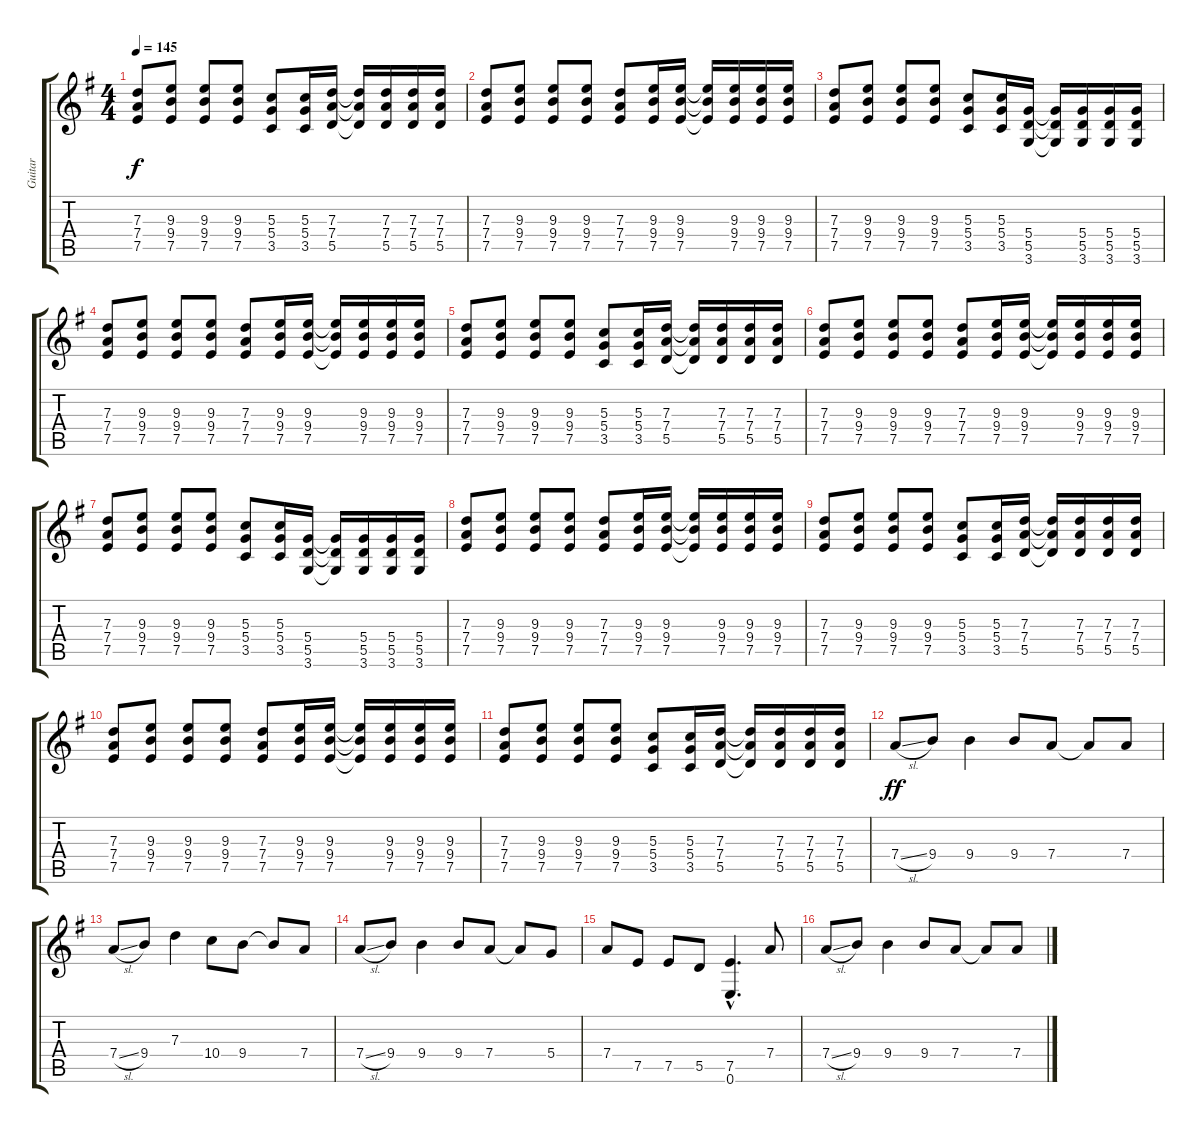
\track ("Guitar" "Guitar") {instrument distortionguitar}
\staff {score tabs}
\tuning (E4 B3 G3 D3 A2 E2) {hide}
\ts (4 4)
\tempo 145
\clef g2
\ks eminor
(7.3 7.4 7.5).8{dy f} (9.3 9.4 7.5).8 (9.3 9.4 7.5).8 (9.3 9.4 7.5).8 (5.3 5.4 3.5).8 (5.3 5.4 3.5).16 (7.3 7.4 5.5).16 (7.3{t} 7.4{t} 5.5{t}).16 (7.3 7.4 5.5).16 (7.3 7.4 5.5).16 (7.3 7.4 5.5).16 |
(7.3 7.4 7.5).8 (9.3 9.4 7.5).8 (9.3 9.4 7.5).8 (9.3 9.4 7.5).8 (7.3 7.4 7.5).8 (9.3 9.4 7.5).16 (9.3 9.4 7.5).16 (9.3{t} 9.4{t} 7.5{t}).16 (9.3 9.4 7.5).16 (9.3 9.4 7.5).16 (9.3 9.4 7.5).16 |
(7.3 7.4 7.5).8 (9.3 9.4 7.5).8 (9.3 9.4 7.5).8 (9.3 9.4 7.5).8 (5.3 5.4 3.5).8 (5.3 5.4 3.5).16 (5.4 5.5 3.6).16 (5.4{t} 5.5{t} 3.6{t}).16 (5.4 5.5 3.6).16 (5.4 5.5 3.6).16 (5.4 5.5 3.6).16 |
(7.3 7.4 7.5).8 (9.3 9.4 7.5).8 (9.3 9.4 7.5).8 (9.3 9.4 7.5).8 (7.3 7.4 7.5).8 (9.3 9.4 7.5).16 (9.3 9.4 7.5).16 (9.3{t} 9.4{t} 7.5{t}).16 (9.3 9.4 7.5).16 (9.3 9.4 7.5).16 (9.3 9.4 7.5).16 |
(7.3 7.4 7.5).8 (9.3 9.4 7.5).8 (9.3 9.4 7.5).8 (9.3 9.4 7.5).8 (5.3 5.4 3.5).8 (5.3 5.4 3.5).16 (7.3 7.4 5.5).16 (7.3{t} 7.4{t} 5.5{t}).16 (7.3 7.4 5.5).16 (7.3 7.4 5.5).16 (7.3 7.4 5.5).16 |
(7.3 7.4 7.5).8 (9.3 9.4 7.5).8 (9.3 9.4 7.5).8 (9.3 9.4 7.5).8 (7.3 7.4 7.5).8 (9.3 9.4 7.5).16 (9.3 9.4 7.5).16 (9.3{t} 9.4{t} 7.5{t}).16 (9.3 9.4 7.5).16 (9.3 9.4 7.5).16 (9.3 9.4 7.5).16 |
(7.3 7.4 7.5).8 (9.3 9.4 7.5).8 (9.3 9.4 7.5).8 (9.3 9.4 7.5).8 (5.3 5.4 3.5).8 (5.3 5.4 3.5).16 (5.4 5.5 3.6).16 (5.4{t} 5.5{t} 3.6{t}).16 (5.4 5.5 3.6).16 (5.4 5.5 3.6).16 (5.4 5.5 3.6).16 |
(7.3 7.4 7.5).8 (9.3 9.4 7.5).8 (9.3 9.4 7.5).8 (9.3 9.4 7.5).8 (7.3 7.4 7.5).8 (9.3 9.4 7.5).16 (9.3 9.4 7.5).16 (9.3{t} 9.4{t} 7.5{t}).16 (9.3 9.4 7.5).16 (9.3 9.4 7.5).16 (9.3 9.4 7.5).16 |
(7.3 7.4 7.5).8 (9.3 9.4 7.5).8 (9.3 9.4 7.5).8 (9.3 9.4 7.5).8 (5.3 5.4 3.5).8 (5.3 5.4 3.5).16 (7.3 7.4 5.5).16 (7.3{t} 7.4{t} 5.5{t}).16 (7.3 7.4 5.5).16 (7.3 7.4 5.5).16 (7.3 7.4 5.5).16 |
(7.3 7.4 7.5).8 (9.3 9.4 7.5).8 (9.3 9.4 7.5).8 (9.3 9.4 7.5).8 (7.3 7.4 7.5).8 (9.3 9.4 7.5).16 (9.3 9.4 7.5).16 (9.3{t} 9.4{t} 7.5{t}).16 (9.3 9.4 7.5).16 (9.3 9.4 7.5).16 (9.3 9.4 7.5).16 |
(7.3 7.4 7.5).8 (9.3 9.4 7.5).8 (9.3 9.4 7.5).8 (9.3 9.4 7.5).8 (5.3 5.4 3.5).8 (5.3 5.4 3.5).16 (7.3 7.4 5.5).16 (7.3{t} 7.4{t} 5.5{t}).16 (7.3 7.4 5.5).16 (7.3 7.4 5.5).16 (7.3 7.4 5.5).16 |
7.4{sl}.8{dy ff} 9.4.8 9.4.4 9.4.8 7.4.8 7.4{t}.8 7.4.8 |
7.4{sl}.8 9.4.8 7.3.4 10.4.8 9.4.8 9.4{t}.8 7.4.8 |
7.4{sl}.8 9.4.8 9.4.4 9.4.8 7.4.8 7.4{t}.8 5.4.8 |
7.4.8 7.5.8 7.5.8 5.5.8 (7.5{hac} 0.6{hac}).4{d} 7.4.8 |
7.4{sl}.8 9.4.8 9.4.4 9.4.8 7.4.8 7.4{t}.8 7.4.8
